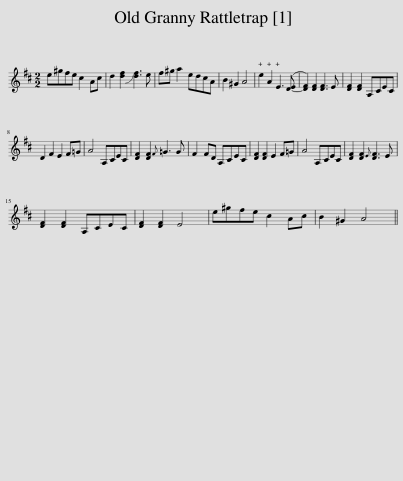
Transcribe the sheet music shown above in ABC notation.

X:1
L:1/8
M:2/2
I:linebreak $
K:D
V:1 treble
V:1
 e^gfe c2 Ac | d2 [df]2 !slide![df]3 e | f^g a2 edcA | B2 ^G2 A4 | e2 A2 E3 ([D-E] | %5
 [DF]2) [DF]2 [DF]3 E | [DF]2 [DF]2 A,CEC |$ D2 F2 E2 F=G | A4 A,CEC | [DF]2 [DF]2{F} =G3 G | %10
 F2 FD A,CEC | [DF]2 [DF]2 E2 F=G | A4 A,CEC | [DF]2 [DF]2{E} [DF]3 E |$ [DF]2 [DF]2 A,CEC | %15
 [DF]2 [DF]2 E4 | e^gfe c2 Ac | B2 ^G2 A4 || %18
